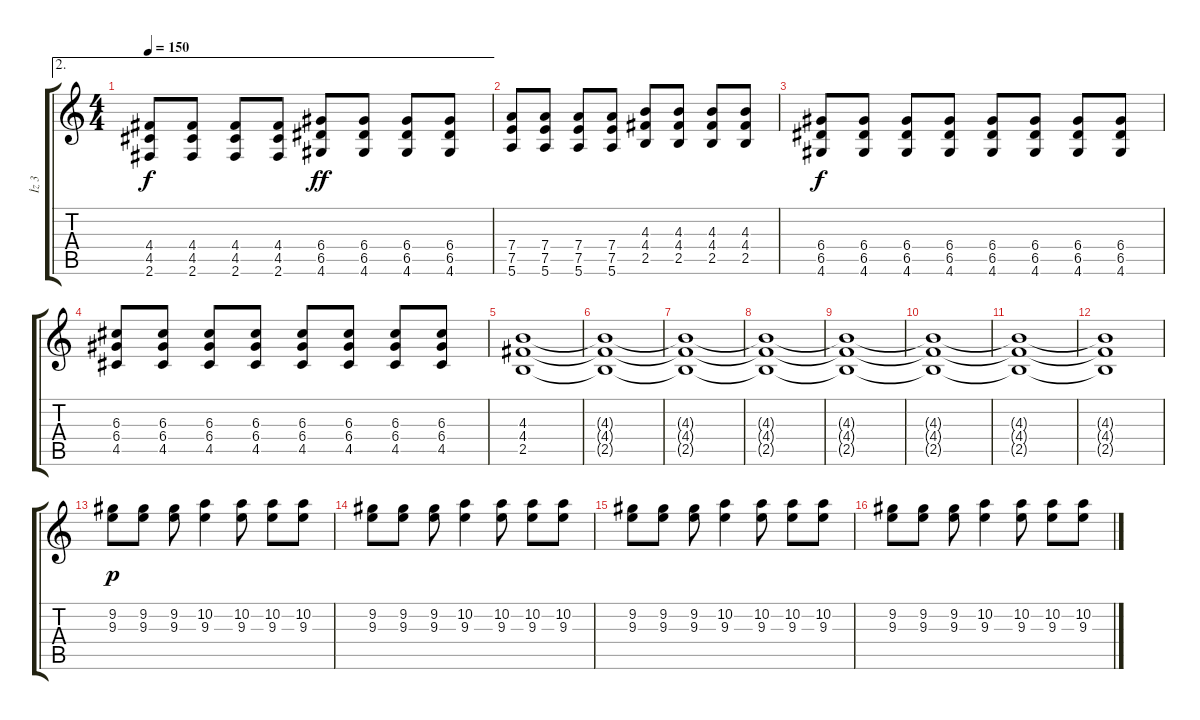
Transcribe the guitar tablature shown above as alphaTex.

\track ("İz 3" "İz 3") {instrument distortionguitar}
\staff {score tabs}
\tuning (E4 B3 G3 D3 A2 E2) {hide}
\ae 2
\ts (4 4)
\tempo 150
\clef g2
\ks c
(4.4 4.5 2.6).8{dy f} (4.4 4.5 2.6).8 (4.4 4.5 2.6).8 (4.4 4.5 2.6).8 (6.4 6.5 4.6).8{dy ff} (6.4 6.5 4.6).8 (6.4 6.5 4.6).8 (6.4 6.5 4.6).8 |
(7.4 7.5 5.6).8 (7.4 7.5 5.6).8 (7.4 7.5 5.6).8 (7.4 7.5 5.6).8 (4.3 4.4 2.5).8 (4.3 4.4 2.5).8 (4.3 4.4 2.5).8 (4.3 4.4 2.5).8 |
(6.4 6.5 4.6).8{dy f} (6.4 6.5 4.6).8 (6.4 6.5 4.6).8 (6.4 6.5 4.6).8 (6.4 6.5 4.6).8 (6.4 6.5 4.6).8 (6.4 6.5 4.6).8 (6.4 6.5 4.6).8 |
(6.3 6.4 4.5).8 (6.3 6.4 4.5).8 (6.3 6.4 4.5).8 (6.3 6.4 4.5).8 (6.3 6.4 4.5).8 (6.3 6.4 4.5).8 (6.3 6.4 4.5).8 (6.3 6.4 4.5).8 |
(4.3 4.4 2.5).1 |
(4.3{t} 4.4{t} 2.5{t}).1 |
(4.3{t} 4.4{t} 2.5{t}).1 |
(4.3{t} 4.4{t} 2.5{t}).1 |
(4.3{t} 4.4{t} 2.5{t}).1 |
(4.3{t} 4.4{t} 2.5{t}).1 |
(4.3{t} 4.4{t} 2.5{t}).1 |
(4.3{t} 4.4{t} 2.5{t}).1 |
(9.2 9.3).8{dy p} (9.2 9.3).8 (9.2 9.3).8 (10.2 9.3).4 (10.2 9.3).8 (10.2 9.3).8 (10.2 9.3).8 |
(9.2 9.3).8 (9.2 9.3).8 (9.2 9.3).8 (10.2 9.3).4 (10.2 9.3).8 (10.2 9.3).8 (10.2 9.3).8 |
(9.2 9.3).8 (9.2 9.3).8 (9.2 9.3).8 (10.2 9.3).4 (10.2 9.3).8 (10.2 9.3).8 (10.2 9.3).8 |
(9.2 9.3).8 (9.2 9.3).8 (9.2 9.3).8 (10.2 9.3).4 (10.2 9.3).8 (10.2 9.3).8 (10.2 9.3).8
